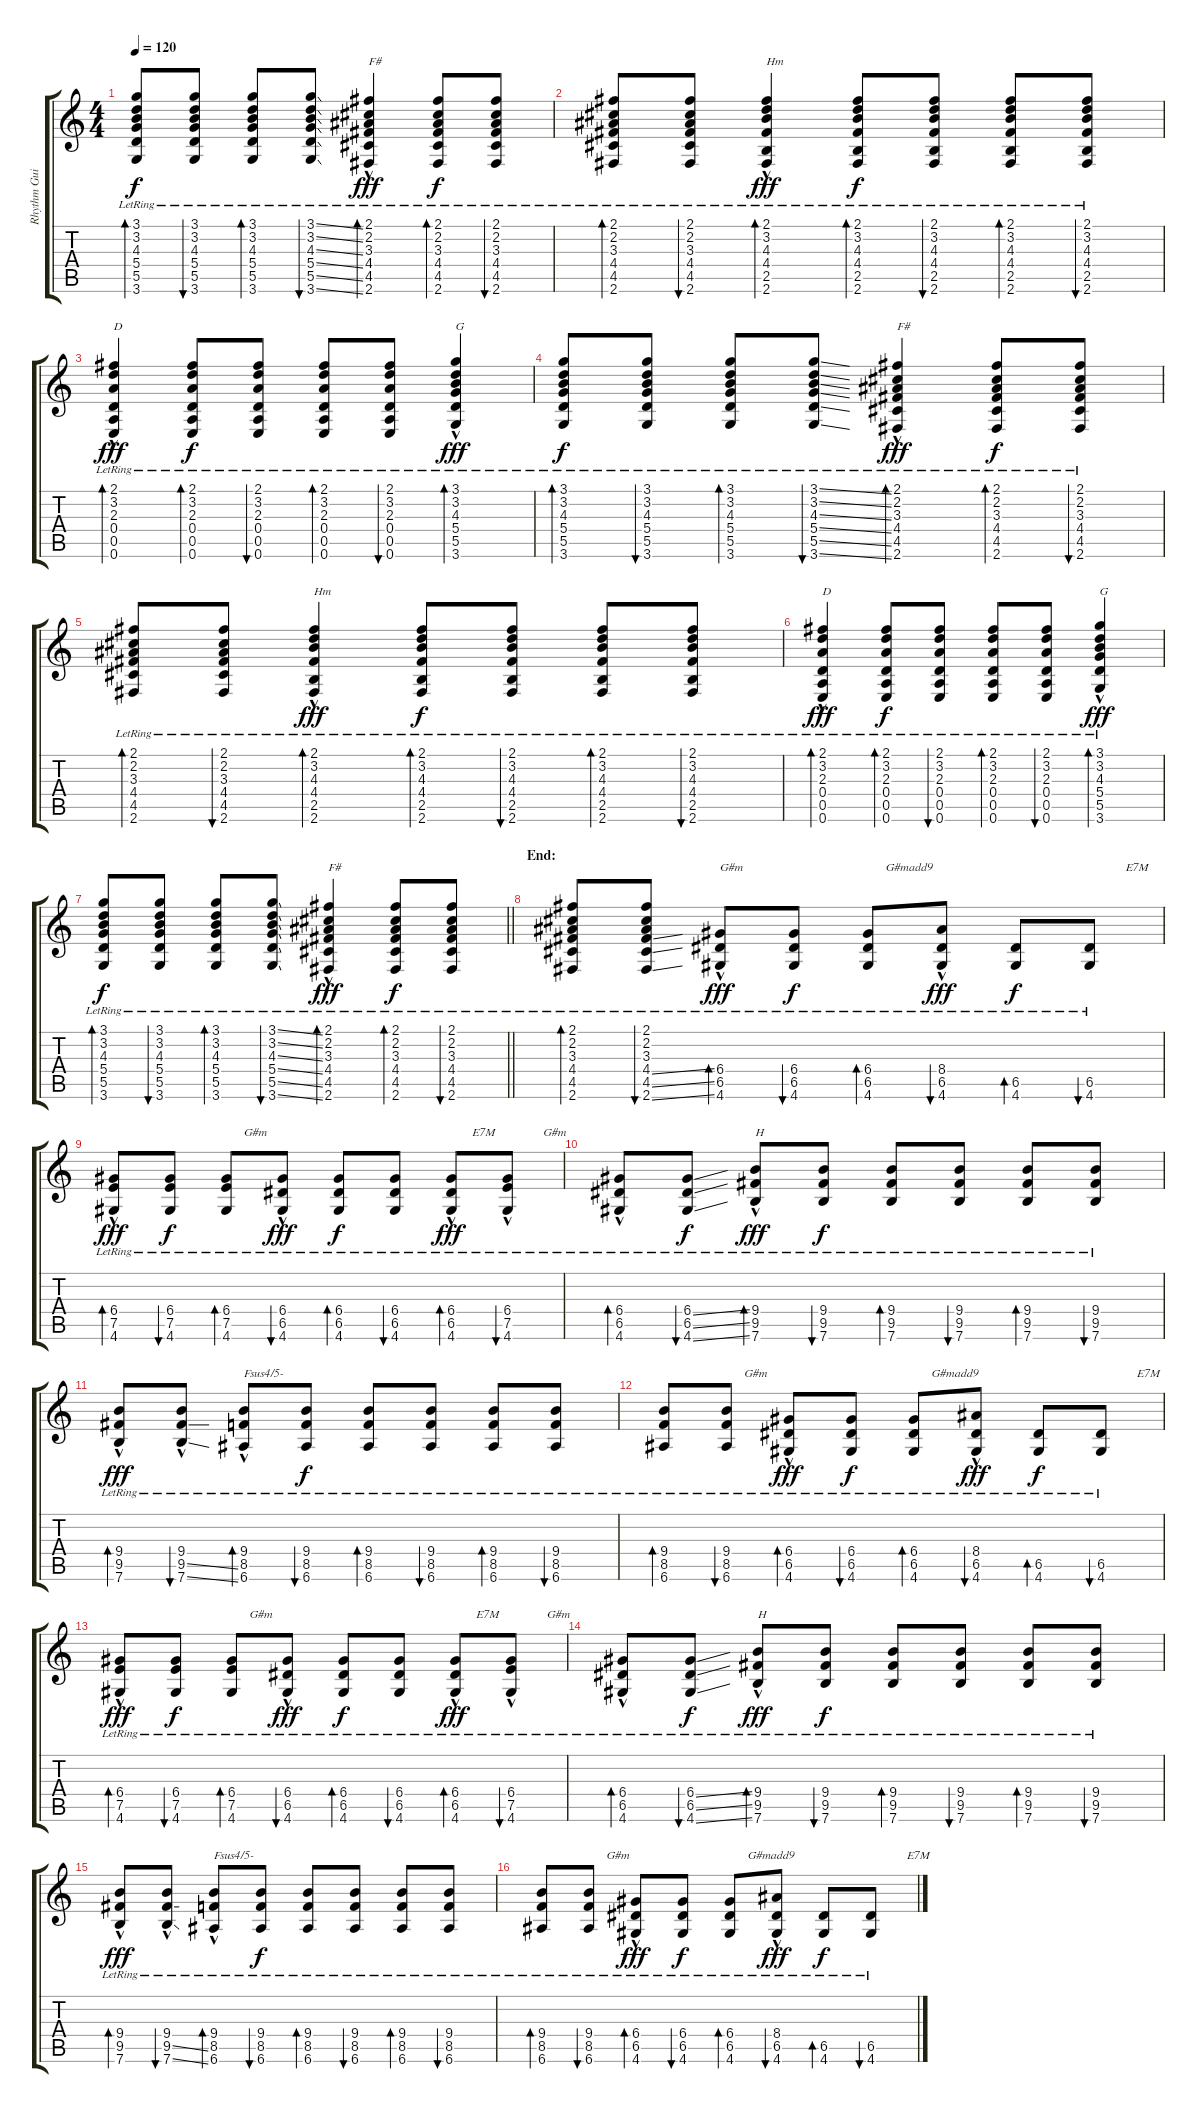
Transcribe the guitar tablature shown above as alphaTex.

\track ("Rhythm Guitar" "Rhythm Gui") {instrument acousticguitarsteel}
\staff {score tabs}
\tuning (E4 B3 G3 D3 A2 E2) {hide}
\ts (4 4)
\tempo 120
\clef g2
\ks c
(3.1{lr} 3.2{lr} 4.3{lr} 5.4{lr} 5.5{lr} 3.6{lr}).8{bd 30 dy f} (3.1{lr} 3.2{lr} 4.3{lr} 5.4{lr} 5.5{lr} 3.6{lr}).8{bu 30} (3.1{lr} 3.2{lr} 4.3{lr} 5.4{lr} 5.5{lr} 3.6{lr}).8{bd 30} (3.1{ss lr} 3.2{ss lr} 4.3{ss lr} 5.4{ss lr} 5.5{ss lr} 3.6{ss lr}).8{bu 30} (2.1{hac lr} 2.2{hac lr} 3.3{hac lr} 4.4{hac lr} 4.5{hac lr} 2.6{hac lr}).4{bd 30 txt "F#" dy fff} (2.1{lr} 2.2{lr} 3.3{lr} 4.4{lr} 4.5{lr} 2.6{lr}).8{bd 30 dy f} (2.1{lr} 2.2{lr} 3.3{lr} 4.4{lr} 4.5{lr} 2.6{lr}).8{bu 30} |
(2.1{lr} 2.2{lr} 3.3{lr} 4.4{lr} 4.5{lr} 2.6{lr}).8{bd 30} (2.1{lr} 2.2{lr} 3.3{lr} 4.4{lr} 4.5{lr} 2.6{lr}).8{bu 30} (2.1{hac lr} 3.2{hac lr} 4.3{hac lr} 4.4{hac lr} 2.5{hac lr} 2.6{hac lr}).4{bd 30 txt "Hm" dy fff} (2.1{lr} 3.2{lr} 4.3{lr} 4.4{lr} 2.5{lr} 2.6{lr}).8{bd 30 dy f} (2.1{lr} 3.2{lr} 4.3{lr} 4.4{lr} 2.5{lr} 2.6{lr}).8{bu 30} (2.1{lr} 3.2{lr} 4.3{lr} 4.4{lr} 2.5{lr} 2.6{lr}).8{bd 30} (2.1{lr} 3.2{lr} 4.3{lr} 4.4{lr} 2.5{lr} 2.6{lr}).8{bu 30} |
(2.1{hac lr} 3.2{hac lr} 2.3{hac lr} 0.4{hac lr} 0.5{hac lr} 0.6{hac lr}).4{bd 30 txt "D" dy fff} (2.1{lr} 3.2{lr} 2.3{lr} 0.4{lr} 0.5{lr} 0.6{lr}).8{bd 30 dy f} (2.1{lr} 3.2{lr} 2.3{lr} 0.4{lr} 0.5{lr} 0.6{lr}).8{bu 30} (2.1 3.2 2.3 0.4{lr} 0.5{lr} 0.6{lr}).8{bd 30} (2.1 3.2 2.3 0.4{lr} 0.5{lr} 0.6{lr}).8{bu 30} (3.1{hac lr} 3.2{hac lr} 4.3{hac lr} 5.4{hac lr} 5.5{hac lr} 3.6{hac lr}).4{bd 30 txt "G" dy fff} |
(3.1{lr} 3.2{lr} 4.3{lr} 5.4{lr} 5.5{lr} 3.6{lr}).8{bd 30 dy f} (3.1{lr} 3.2{lr} 4.3{lr} 5.4{lr} 5.5{lr} 3.6{lr}).8{bu 30} (3.1{lr} 3.2{lr} 4.3{lr} 5.4{lr} 5.5{lr} 3.6{lr}).8{bd 30} (3.1{ss lr} 3.2{ss lr} 4.3{ss lr} 5.4{ss lr} 5.5{ss lr} 3.6{ss lr}).8{bu 30} (2.1{hac lr} 2.2{hac lr} 3.3{hac lr} 4.4{hac lr} 4.5{hac lr} 2.6{hac lr}).4{bd 30 txt "F#" dy fff} (2.1{lr} 2.2{lr} 3.3{lr} 4.4{lr} 4.5{lr} 2.6{lr}).8{bd 30 dy f} (2.1{lr} 2.2{lr} 3.3{lr} 4.4{lr} 4.5{lr} 2.6{lr}).8{bu 30} |
(2.1{lr} 2.2{lr} 3.3{lr} 4.4{lr} 4.5{lr} 2.6{lr}).8{bd 30} (2.1{lr} 2.2{lr} 3.3{lr} 4.4{lr} 4.5{lr} 2.6{lr}).8{bu 30} (2.1{hac lr} 3.2{hac lr} 4.3{hac lr} 4.4{hac lr} 2.5{hac lr} 2.6{hac lr}).4{bd 30 txt "Hm" dy fff} (2.1{lr} 3.2{lr} 4.3{lr} 4.4{lr} 2.5{lr} 2.6{lr}).8{bd 30 dy f} (2.1{lr} 3.2{lr} 4.3{lr} 4.4{lr} 2.5{lr} 2.6{lr}).8{bu 30} (2.1{lr} 3.2{lr} 4.3{lr} 4.4{lr} 2.5{lr} 2.6{lr}).8{bd 30} (2.1{lr} 3.2{lr} 4.3{lr} 4.4{lr} 2.5{lr} 2.6{lr}).8{bu 30} |
(2.1{hac lr} 3.2{hac lr} 2.3{hac lr} 0.4{hac lr} 0.5{hac lr} 0.6{hac lr}).4{bd 30 txt "D" dy fff} (2.1{lr} 3.2{lr} 2.3{lr} 0.4{lr} 0.5{lr} 0.6{lr}).8{bd 30 dy f} (2.1{lr} 3.2{lr} 2.3{lr} 0.4{lr} 0.5{lr} 0.6{lr}).8{bu 30} (2.1 3.2 2.3 0.4{lr} 0.5{lr} 0.6{lr}).8{bd 30} (2.1 3.2 2.3 0.4{lr} 0.5{lr} 0.6{lr}).8{bu 30} (3.1{hac lr} 3.2{hac lr} 4.3{hac lr} 5.4{hac lr} 5.5{hac lr} 3.6{hac lr}).4{bd 30 txt "G" dy fff} |
\barLineRight lightlight
(3.1{lr} 3.2{lr} 4.3{lr} 5.4{lr} 5.5{lr} 3.6{lr}).8{bd 30 dy f} (3.1{lr} 3.2{lr} 4.3{lr} 5.4{lr} 5.5{lr} 3.6{lr}).8{bu 30} (3.1{lr} 3.2{lr} 4.3{lr} 5.4{lr} 5.5{lr} 3.6{lr}).8{bd 30} (3.1{ss lr} 3.2{ss lr} 4.3{ss lr} 5.4{ss lr} 5.5{ss lr} 3.6{ss lr}).8{bu 30} (2.1{hac lr} 2.2{hac lr} 3.3{hac lr} 4.4{hac lr} 4.5{hac lr} 2.6{hac lr}).4{bd 30 txt "F#" dy fff} (2.1{lr} 2.2{lr} 3.3{lr} 4.4{lr} 4.5{lr} 2.6{lr}).8{bd 30 dy f} (2.1{lr} 2.2{lr} 3.3{lr} 4.4{lr} 4.5{lr} 2.6{lr}).8{bu 30} |
\section ("" "End:")
(2.1{lr} 2.2{lr} 3.3{lr} 4.4{lr} 4.5{lr} 2.6{lr}).8{bd 30} (2.1 2.2 3.3 4.4{ss lr} 4.5{ss lr} 2.6{ss lr}).8{bu 30} (6.4{hac lr} 6.5{hac lr} 4.6{hac lr}).8{bd 30 txt "G#m" dy fff} (6.4{lr} 6.5{lr} 4.6{lr}).8{bu 30 dy f} (6.4{lr} 6.5{lr} 4.6{lr}).8{bd 30 txt "      G#madd9"} (8.4{hac lr} 6.5{hac lr} 4.6{hac lr}).8{bu 30 dy fff} (6.5{lr} 4.6{lr}).8{bd 30 dy f} (6.5{lr} 4.6{lr}).8{bu 30 txt "            E7M"} |
(6.4{hac lr} 7.5{hac lr} 4.6{hac lr}).8{bd 30 dy fff} (6.4{lr} 7.5{lr} 4.6{lr}).8{bu 30 dy f} (6.4{lr} 7.5{lr} 4.6{lr}).8{bd 30 txt "      G#m"} (6.4{hac lr} 6.5{hac lr} 4.6{hac lr}).8{bu 30 dy fff} (6.4{lr} 6.5{lr} 4.6{lr}).8{bd 30 dy f} (6.4{lr} 6.5{lr} 4.6{lr}).8{bu 30} (6.4{hac lr} 6.5{hac lr} 4.6{hac lr}).8{bd 30 txt "       E7M" dy fff} (6.4{hac lr} 7.5{hac lr} 4.6{hac lr}).8{bu 30 txt "            G#m"} |
(6.4{hac lr} 6.5{hac lr} 4.6{hac lr}).8{bd 30} (6.4{ss lr} 6.5{ss lr} 4.6{ss lr}).8{bu 30 dy f} (9.4{hac lr} 9.5{hac lr} 7.6{hac lr}).8{bd 30 txt "H" dy fff} (9.4{lr} 9.5{lr} 7.6{lr}).8{bu 30 dy f} (9.4{lr} 9.5{lr} 7.6{lr}).8{bd 30} (9.4{lr} 9.5{lr} 7.6{lr}).8{bu 30} (9.4{lr} 9.5{lr} 7.6{lr}).8{bd 30} (9.4{lr} 9.5{lr} 7.6{lr}).8{bu 30} |
(9.4{hac lr} 9.5{hac lr} 7.6{hac lr}).8{bd 30 dy fff} (9.4{hac lr} 9.5{ss hac lr} 7.6{ss hac lr}).8{bu 30} (9.4{hac lr} 8.5{hac lr} 6.6{hac lr}).8{bd 30 txt "Fsus4/5-"} (9.4{lr} 8.5{lr} 6.6{lr}).8{bu 30 dy f} (9.4{lr} 8.5{lr} 6.6{lr}).8{bd 30} (9.4{lr} 8.5{lr} 6.6{lr}).8{bu 30} (9.4{lr} 8.5{lr} 6.6{lr}).8{bd 30} (9.4{lr} 8.5{lr} 6.6{lr}).8{bu 30} |
(9.4{lr} 8.5{lr} 6.6{lr}).8{bd 30} (9.4{lr} 8.5{lr} 6.6{lr}).8{bu 30 txt "      G#m"} (6.4{hac lr} 6.5{hac lr} 4.6{hac lr}).8{bd 30 dy fff} (6.4{lr} 6.5{lr} 4.6{lr}).8{bu 30 dy f} (6.4{lr} 6.5{lr} 4.6{lr}).8{bd 30 txt "      G#madd9"} (8.4{hac lr} 6.5{hac lr} 4.6{hac lr}).8{bu 30 dy fff} (6.5{lr} 4.6{lr}).8{bd 30 dy f} (6.5{lr} 4.6{lr}).8{bu 30 txt "            E7M"} |
(6.4{hac lr} 7.5{hac lr} 4.6{hac lr}).8{bd 30 dy fff} (6.4{lr} 7.5{lr} 4.6{lr}).8{bu 30 dy f} (6.4{lr} 7.5{lr} 4.6{lr}).8{bd 30 txt "      G#m"} (6.4{hac lr} 6.5{hac lr} 4.6{hac lr}).8{bu 30 dy fff} (6.4{lr} 6.5{lr} 4.6{lr}).8{bd 30 dy f} (6.4{lr} 6.5{lr} 4.6{lr}).8{bu 30} (6.4{hac lr} 6.5{hac lr} 4.6{hac lr}).8{bd 30 txt "       E7M" dy fff} (6.4{hac lr} 7.5{hac lr} 4.6{hac lr}).8{bu 30 txt "            G#m"} |
(6.4{hac lr} 6.5{hac lr} 4.6{hac lr}).8{bd 30} (6.4{ss lr} 6.5{ss lr} 4.6{ss lr}).8{bu 30 dy f} (9.4{hac lr} 9.5{hac lr} 7.6{hac lr}).8{bd 30 txt "H" dy fff} (9.4{lr} 9.5{lr} 7.6{lr}).8{bu 30 dy f} (9.4{lr} 9.5{lr} 7.6{lr}).8{bd 30} (9.4{lr} 9.5{lr} 7.6{lr}).8{bu 30} (9.4{lr} 9.5{lr} 7.6{lr}).8{bd 30} (9.4{lr} 9.5{lr} 7.6{lr}).8{bu 30} |
(9.4{hac lr} 9.5{hac lr} 7.6{hac lr}).8{bd 30 dy fff} (9.4{hac lr} 9.5{ss hac lr} 7.6{ss hac lr}).8{bu 30} (9.4{hac lr} 8.5{hac lr} 6.6{hac lr}).8{bd 30 txt "Fsus4/5-"} (9.4{lr} 8.5{lr} 6.6{lr}).8{bu 30 dy f} (9.4{lr} 8.5{lr} 6.6{lr}).8{bd 30} (9.4{lr} 8.5{lr} 6.6{lr}).8{bu 30} (9.4{lr} 8.5{lr} 6.6{lr}).8{bd 30} (9.4{lr} 8.5{lr} 6.6{lr}).8{bu 30} |
(9.4{lr} 8.5{lr} 6.6{lr}).8{bd 30} (9.4{lr} 8.5{lr} 6.6{lr}).8{bu 30 txt "      G#m"} (6.4{hac lr} 6.5{hac lr} 4.6{hac lr}).8{bd 30 dy fff} (6.4{lr} 6.5{lr} 4.6{lr}).8{bu 30 dy f} (6.4{lr} 6.5{lr} 4.6{lr}).8{bd 30 txt "      G#madd9"} (8.4{hac lr} 6.5{hac lr} 4.6{hac lr}).8{bu 30 dy fff} (6.5{lr} 4.6{lr}).8{bd 30 dy f} (6.5{lr} 4.6{lr}).8{bu 30 txt "            E7M"}
